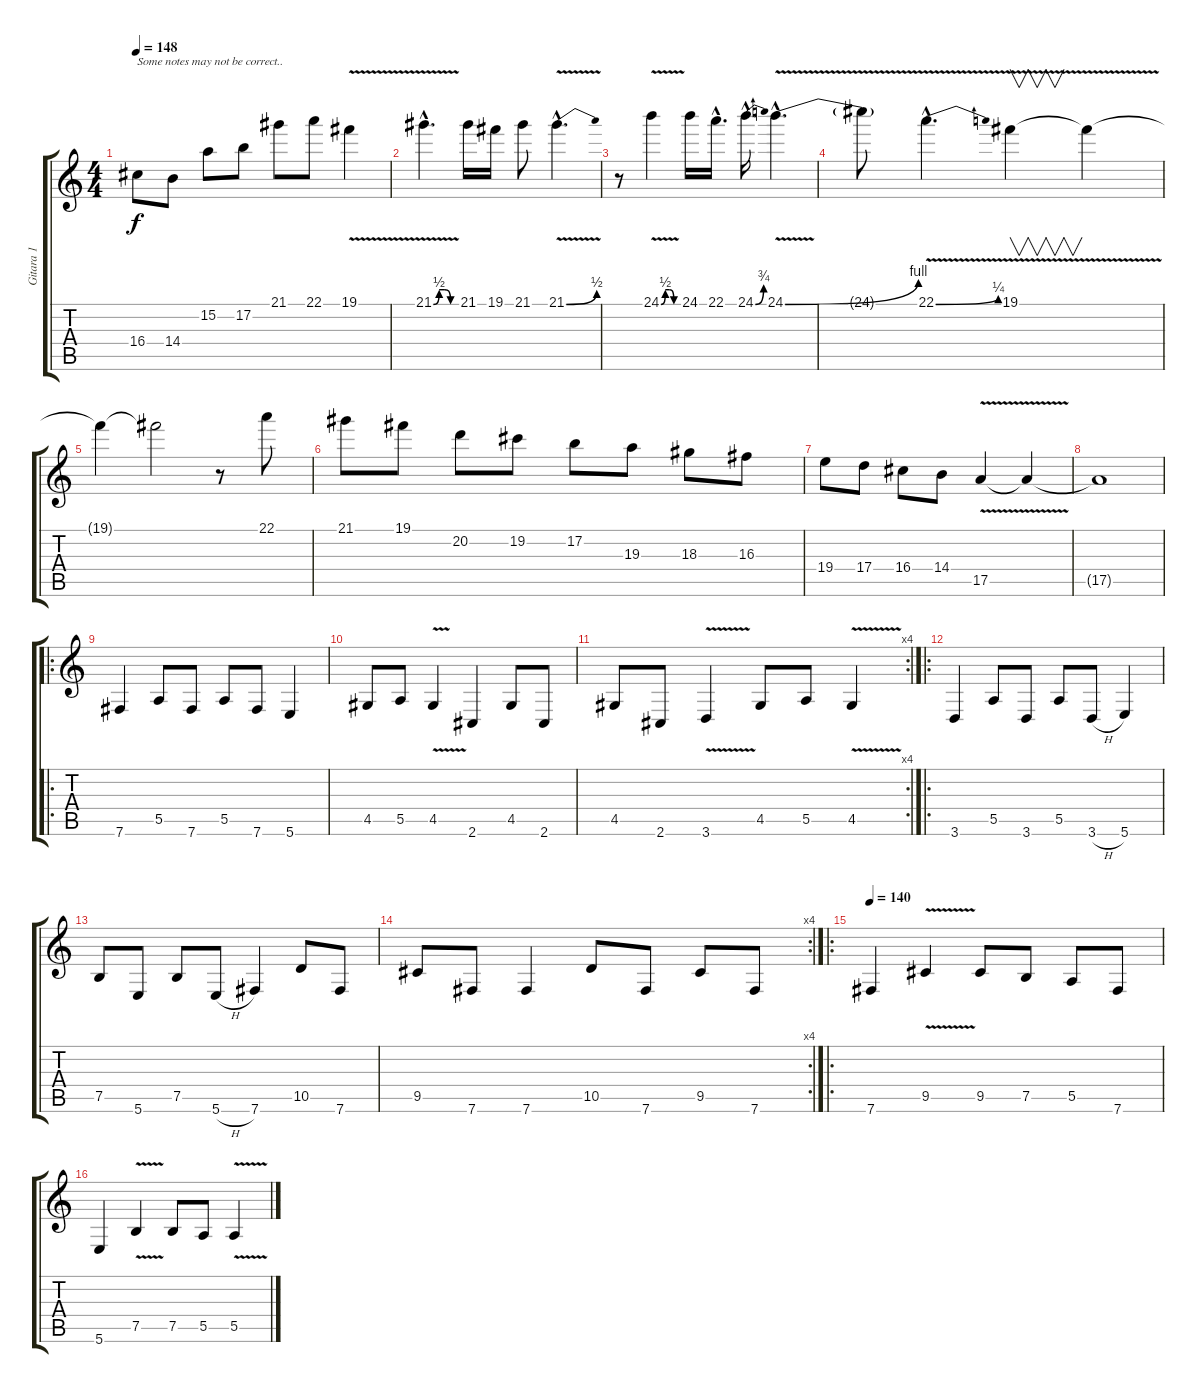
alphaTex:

\track ("Gitara 1" "Gitara 1") {instrument distortionguitar}
\staff {score tabs}
\tuning (B3 Gb3 D3 A2 E2 B1) {hide}
\ts (4 4)
\tempo 148
\clef g2
\ks c
16.4.8{txt "Some notes may not be correct.." dy f} 14.4.8 15.2.8 17.2.8 21.1.8 22.1.8 19.1{v}.4 |
21.1{be (custom 0 0 15 2 30 2 45 0 60 0) v hac}.4{d} 21.1.16 19.1.16 21.1.8 21.1{be (bend 0 0 60 2) v hac}.4{d} |
r.8 24.1{be (custom 0 0 15 2 30 2 45 0 60 0) v}.4 24.1.16 22.1{hac}.16{d} 24.1{be (bend 0 0 60 3) hac}.16{d} 24.1{be (bend 0 0 60 4) v hac}.4{d} |
24.1{t}.8 22.1{be (bend 0 0 60 1) v hac}.4{d} 19.1{v}.4{v} 19.1{t}.4 |
19.1{t}.4 19.1{t}.2 r.8 22.1.8 |
21.1.8 19.1.8 20.2.8 19.2.8 17.2.8 19.3.8 18.3.8 16.3.8 |
19.4.8 17.4.8 16.4.8 14.4.8 17.5{v}.4 17.5{t}.4 |
17.5{t}.1 |
\ro
7.6.4 5.5.8 7.6.8 5.5.8 7.6.8 5.6.4 |
4.5.8 5.5.8 4.5{v}.4 2.6.4 4.5.8 2.6.8 |
\rc 4
4.5.8 2.6.8 3.6{v}.4 4.5.8 5.5.8 4.5{v}.4 |
\ro
3.6.4 5.5.8 3.6.8 5.5.8 3.6{h}.8 5.6.4 |
7.5.8 5.6.8 7.5.8 5.6{h}.8 7.6.4 10.5.8 7.6.8 |
\rc 4
9.5.8 7.6.8 7.6.4 10.5.8 7.6.8 9.5.8 7.6.8 |
\ro
\tempo 140
7.6.4 9.5{v}.4 9.5.8 7.5.8 5.5.8 7.6.8 |
5.6.4 7.5{v}.4 7.5.8 5.5.8 5.5{v}.4
